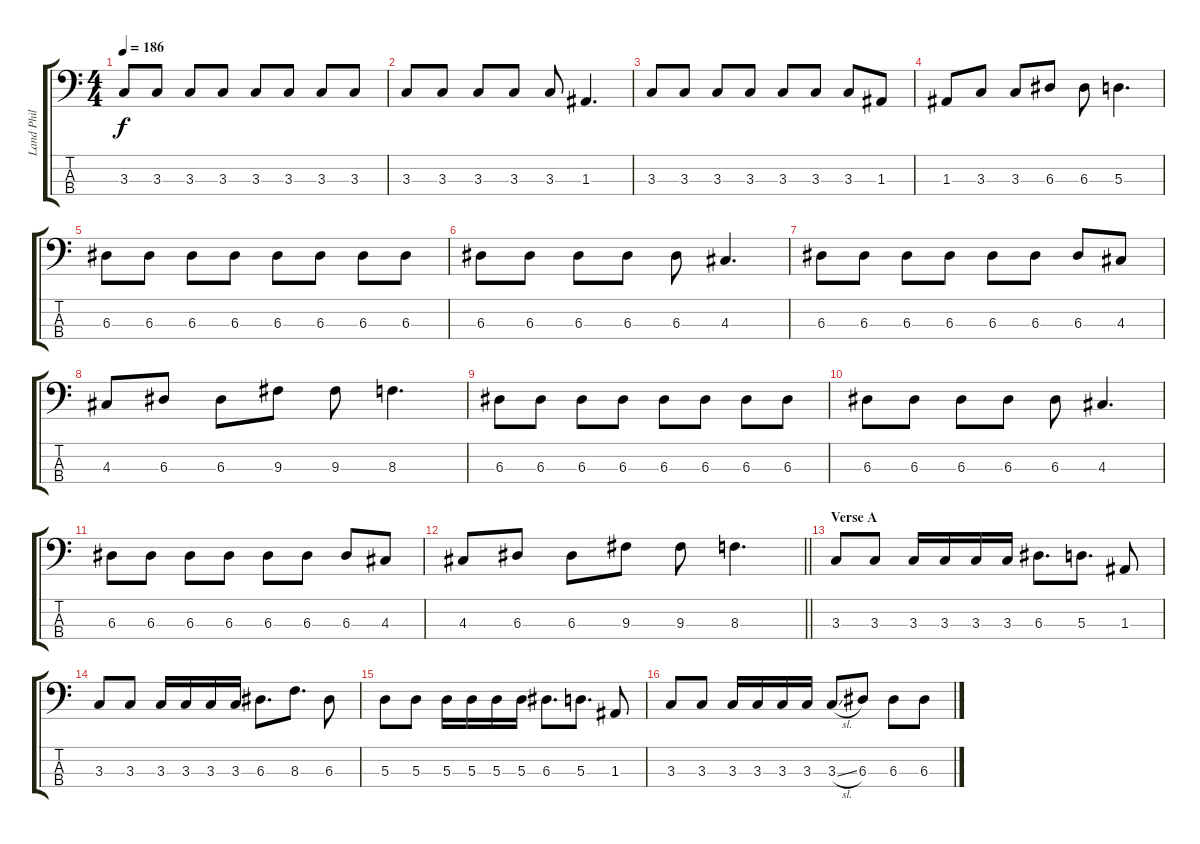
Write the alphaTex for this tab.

\track ("Land Phil" "Land Phil") {instrument electricbasspick}
\staff {score tabs}
\tuning (G2 D2 A1 E1) {hide}
\ts (4 4)
\tempo 186
\clef f4
\ks c
3.3.8{dy f} 3.3.8 3.3.8 3.3.8 3.3.8 3.3.8 3.3.8 3.3.8 |
3.3.8 3.3.8 3.3.8 3.3.8 3.3.8 1.3.4{d} |
3.3.8 3.3.8 3.3.8 3.3.8 3.3.8 3.3.8 3.3.8 1.3.8 |
1.3.8 3.3.8 3.3.8 6.3.8 6.3.8 5.3.4{d} |
6.3.8 6.3.8 6.3.8 6.3.8 6.3.8 6.3.8 6.3.8 6.3.8 |
6.3.8 6.3.8 6.3.8 6.3.8 6.3.8 4.3.4{d} |
6.3.8 6.3.8 6.3.8 6.3.8 6.3.8 6.3.8 6.3.8 4.3.8 |
4.3.8 6.3.8 6.3.8 9.3.8 9.3.8 8.3.4{d} |
6.3.8 6.3.8 6.3.8 6.3.8 6.3.8 6.3.8 6.3.8 6.3.8 |
6.3.8 6.3.8 6.3.8 6.3.8 6.3.8 4.3.4{d} |
6.3.8 6.3.8 6.3.8 6.3.8 6.3.8 6.3.8 6.3.8 4.3.8 |
\barLineRight lightlight
4.3.8 6.3.8 6.3.8 9.3.8 9.3.8 8.3.4{d} |
\section ("" "Verse A")
3.3.8 3.3.8 3.3.16 3.3.16 3.3.16 3.3.16 6.3.8{d} 5.3.8{d} 1.3.8 |
3.3.8 3.3.8 3.3.16 3.3.16 3.3.16 3.3.16 6.3.8{d} 8.3.8{d} 6.3.8 |
5.3.8 5.3.8 5.3.16 5.3.16 5.3.16 5.3.16 6.3.8{d} 5.3.8{d} 1.3.8 |
3.3.8 3.3.8 3.3.16 3.3.16 3.3.16 3.3.16 3.3{sl}.8 6.3.8 6.3.8 6.3.8
